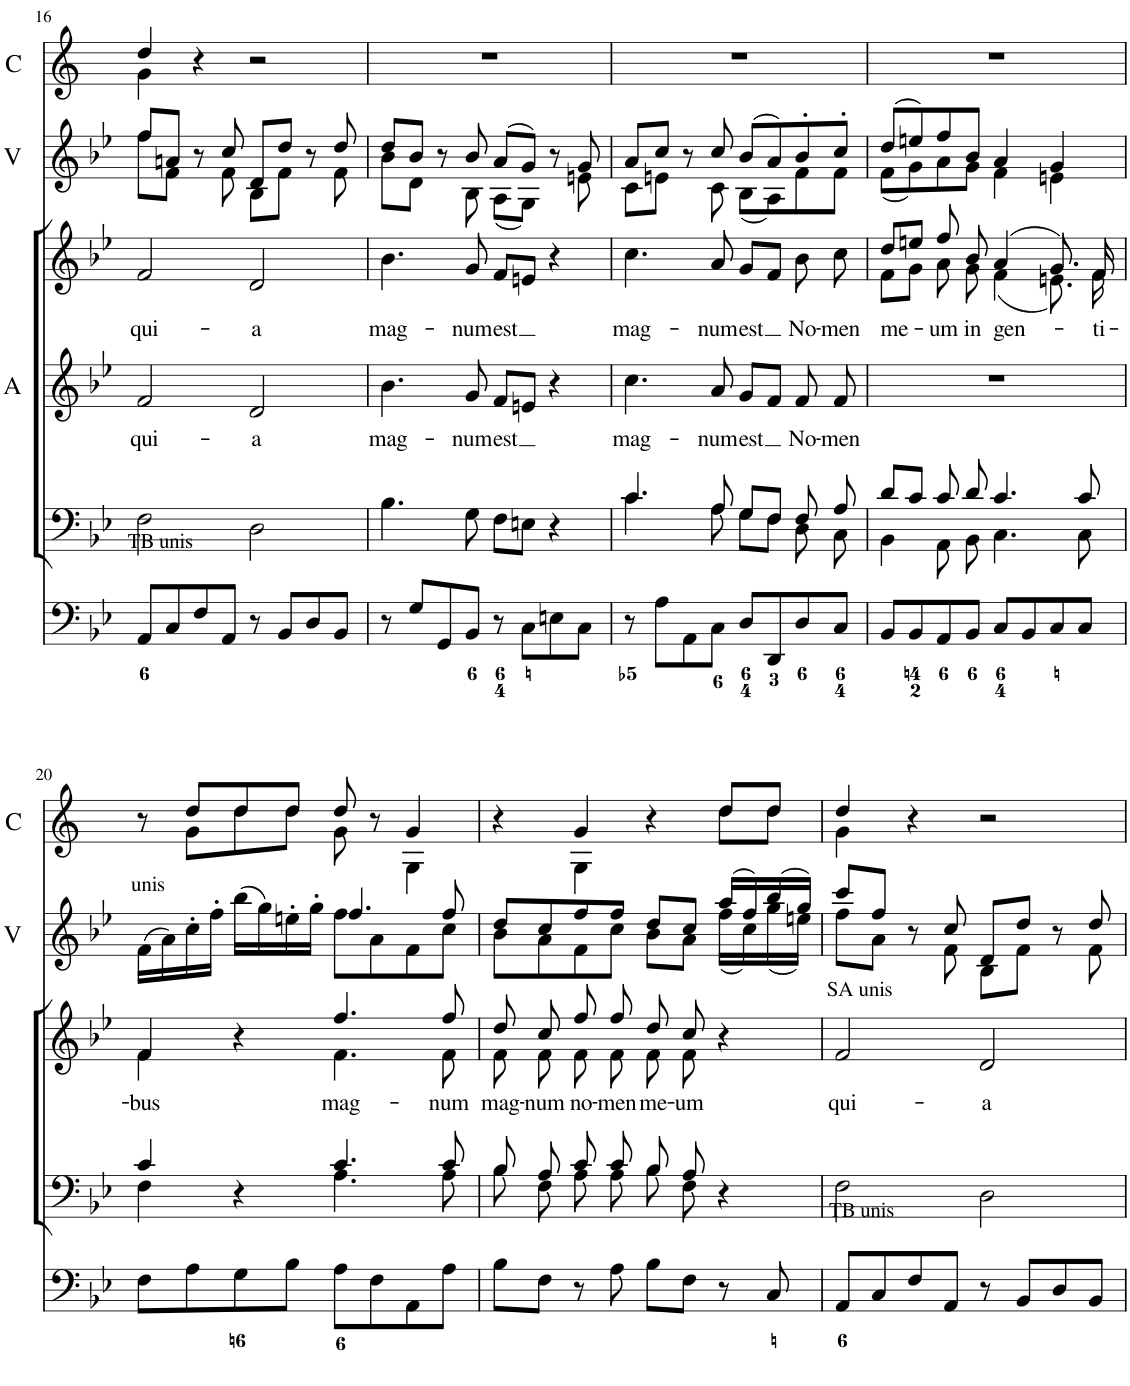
**kern	**kern	**kern	**kern	**kern	**text	**kern	**text	**kern	**kern
*part8	*part7	*part6	*part5	*part4	*part4	*part3	*part3	*part2	*part1
*staff8	*staff7	*staff6	*staff5	*staff4	*staff4	*staff3	*staff3	*staff2	*staff1
*I"Violin	*I"Violin	*I"Organ	*I"TB	*I"A	*	*I"S	*	*I"Violino 1mo, 2do	*I"2 Clarini in Bb
*I'Vln.	*I'Vln.	*	*	*I'A	*	*	*	*I'V	*I'C
!!LO:PB:g=z
*clefG2	*clefG2	*clefF4	*clefF4	*clefG2	*	*clefG2	*	*clefG2	*clefG2
*	*	*	*	*	*	*	*	*	*Trd1c2
*k[b-e-]	*k[b-e-]	*k[b-e-]	*k[b-e-]	*k[b-e-]	*	*k[b-e-]	*	*k[b-e-]	*k[]
*M4/4	*M4/4	*M4/4	*M4/4	*M4/4	*	*M4/4	*	*M4/4	*M4/4
*met(c)	*met(c)	*met(c)	*met(c)	*met(c)	*	*met(c)	*	*met(c)	*met(c)
=16	=16	=16	=16	=16	=16	=16	=16	=16	=16
!	!	!	!LO:TX:a:t=TB unis	!	!	!	!	!	!
!	!	!	!	!	!LO:LY:b	!	!LO:LY:b	!	!
*	*	*	*	*	*	*	*	*^	*^
8ff	8ff	8AA/L	2F\	2f/	qui-	2f/	qui-	8ff/L	8ff\L	4dd/	4g\
8f	8an	8C/	.	.	.	.	.	8an/J	8f\J	.	.
8r	8r	8F/	.	.	.	.	.	8r	8ryy	4r	2.ryy
8f	8cc	8AA/J	.	.	.	.	.	8cc/	8f\	.	.
!	!	!	!	!	!LO:LY:b	!	!LO:LY:b	!	!	!	!
8B-	8d	8r	2D\	2d/	-a	2d/	-a	8d/L	8B-\L	2r	.
8f	8dd	8BB-/L	.	.	.	.	.	8dd/J	8f\J	.	.
8r	8r	8D/	.	.	.	.	.	8r	8ryy	.	.
8f	8dd	8BB-/J	.	.	.	.	.	8dd/	8f\	.	.
*	*	*	*	*	*	*	*	*	*	*v	*v
=17	=17	=17	=17	=17	=17	=17	=17	=17	=17	=17
!	!	!	!	!	!LO:LY:b	!	!LO:LY:b	!	!	!
8b-	8dd	8r	4.B-\	4.b-\	mag-	4.b-\	mag-	8dd/L	8b-\L	1r
8d	8b-	8G/L	.	.	.	.	.	8b-/J	8d\J	.
8r	8r	8GG/	.	.	.	.	.	8r	8ryy	.
!	!	!	!	!	!LO:LY:b	!	!LO:LY:b	!	!	!
8B-	8b-	8BB-/J	8G\	8g/	-num	8g/	-num	8b-/	8B-\	.
!	!	!	!	!	!LO:LY:b	!	!LO:LY:b	!	!	!
(8A	(8a	8r	8F\L	8f/L	est	8f/L	est	(8a/L	(8A\L	.
8G)	8g)	8C\L	8En\J	8en/J	.	8en/J	.	8g/J)	8G\J)	.
8r	8r	8En\	4r	4r	.	4r	.	8r	8ryy	.
8en	8g	8C\J	.	.	.	.	.	8g/	8en\	.
=18	=18	=18	=18	=18	=18	=18	=18	=18	=18	=18
*	*	*	*^	*	*	*	*	*	*	*
!	!	!	!	!	!	!LO:LY:b	!	!LO:LY:b	!	!	!
8c	8a	8r	4.c/	4.c\	4.cc\	mag-	4.cc\	mag-	8a/L	8c\L	1r
8en	8cc	8A\L	.	.	.	.	.	.	8cc/J	8en\J	.
8r	8r	8AA\	.	.	.	.	.	.	8r	8ryy	.
!	!	!	!	!	!	!LO:LY:b	!	!LO:LY:b	!	!	!
8c	8cc	8C\J	8A/	8A\	8a/	-num	8a/	-num	8cc/	8c\	.
!	!	!	!	!	!	!LO:LY:b	!	!LO:LY:b	!	!	!
(8B-	(8b-	8D/L	8G/L	8G\L	8g/L	est	8g/L	est	(8b-/L	(8B-\L	.
8A)	8a)	8DD/	8F/J	8F\J	8f/J	.	8f/J	.	8a/)	8A\)	.
!	!	!	!	!	!	!LO:LY:b	!	!LO:LY:b	!	!	!
8f	8b-'	8D/	8F/	8D\	8f/	No-	8b-\	No-	8b-'/	8f\	.
!	!	!	!	!	!	!LO:LY:b	!	!LO:LY:b	!	!	!
8f	8cc'	8C/J	8A/	8C\	8f/	-men	8cc\	-men	8cc'/J	8f\J	.
=19	=19	=19	=19	=19	=19	=19	=19	=19	=19	=19	=19
!	!	!	!	!	!	!	!	!LO:LY:b	!	!	!
*	*	*	*	*	*	*	*^	*	*	*	*
(8f	(8dd	8BB-/L	8d/L	4BB-\	1r	.	8dd/L	8f\L	me-	(8dd/L	(8f\L	1r
8g)	8een)	8BB-/	8c/J	.	.	.	8een/J	8g\J	.	8een/)	8g\)	.
!	!	!	!	!	!	!	!	!	!LO:LY:b	!	!	!
8a	8ff	8AA/	8c/	8AA\	.	.	8ff/	8a\	-um	8ff/	8a\	.
!	!	!	!	!	!	!	!	!	!LO:LY:b	!	!	!
8g	8b-	8BB-/J	8d/	8BB-\	.	.	8b-/	8g\	in	8b-/J	8g\J	.
!	!	!	!	!	!	!	!	!	!LO:LY:b	!	!	!
4f	4a	8C/L	4.c/	4.C\	.	.	(4a/	(4f\	gen-	4a/	4f\	.
.	.	8BB-/	.	.	.	.	.	.	.	.	.	.
4en	4g	8C/	.	.	.	.	8.g/)	8.en\)	.	4g/	4en\	.
.	.	8C/J	8c/	8C\	.	.	.	.	.	.	.	.
!	!	!	!	!	!	!	!	!	!LO:LY:b	!	!	!
.	.	.	.	.	.	.	16f/	16f\	-ti-	.	.	.
!!LO:LB:g=z
=20	=20	=20	=20	=20	=20	=20	=20	=20	=20	=20	=20	=20
!	!	!	!	!	!	!	!	!	!	!LO:TX:a:t=unis	!	!
!	!LO:TX:a:t=unis	!	!	!	!	!	!	!	!	!	!	!
!LO:TX:a:t=unis	!	!	!	!	!	!	!	!	!	!	!	!
!	!	!	!	!	!	!	!	!	!LO:LY:b	!	!	!
*	*	*	*	*	*	*	*	*	*	*	*	*^
(16fLL	(16fLL	8F\L	4c/	4F\	1r	.	4f/	4f\	-bus	(16f\LL	2ryy	8r	8ryy
16a)	16a)	.	.	.	.	.	.	.	.	16a\)	.	.	.
16cc'	16cc'	8A\	.	.	.	.	.	.	.	16cc'\	.	8dd/L	8g\L
16ff'JJ	16ff'JJ	.	.	.	.	.	.	.	.	16ff'\JJ	.	.	.
(16bb-LL	(16bb-LL	8G\	4r	4ryy	.	.	4r	4ryy	.	(16bb-\LL	.	8dd/	8dd\
16gg)	16gg)	.	.	.	.	.	.	.	.	16gg\)	.	.	.
16een'	16een'	8B-\J	.	.	.	.	.	.	.	16een'\	.	8dd/J	8dd\J
16gg'JJ	16gg'JJ	.	.	.	.	.	.	.	.	16gg'\JJ	.	.	.
!	!	!	!	!	!	!	!	!	!LO:LY:b	!	!	!	!
8ff	4.ff	8A\L	4.c/	4.A\	.	.	4.ff/	4.f\	mag-	4.ff/	8ff\L	8dd/	8g\
8a	.	8F\	.	.	.	.	.	.	.	.	8a\	8r	8ryy
8f	.	8AA\	.	.	.	.	.	.	.	.	8f\	4g/	4G\
!	!	!	!	!	!	!	!	!	!LO:LY:b	!	!	!	!
8cc	8ff	8A\J	8c/	8A\	.	.	8ff/	8f\	-num	8ff/	8cc\J	.	.
=21	=21	=21	=21	=21	=21	=21	=21	=21	=21	=21	=21	=21	=21
!	!LO:TX:a:t=div	!	!	!	!	!	!	!	!	!	!	!	!
!LO:TX:a:t=div	!	!	!	!	!	!	!	!	!	!	!	!	!
!	!	!	!	!	!	!	!	!	!LO:LY:b	!	!	!	!
8b-	8dd	8B-\L	8B-/	8B-\	1r	.	8dd/	8f\	mag-	8dd/L	8b-\L	4r	4ryy
!	!	!	!	!	!	!	!	!	!LO:LY:b	!	!	!	!
8a	8cc	8F\J	8A/	8F\	.	.	8cc/	8f\	-num	8cc/	8a\	.	.
!	!	!	!	!	!	!	!	!	!LO:LY:b	!	!	!	!
8f	8ff	8r	8c/	8A\	.	.	8ff/	8f\	no-	8ff/	8f\	4g/	4G\
!	!	!	!	!	!	!	!	!	!LO:LY:b	!	!	!	!
8cc	8ff	8A\	8c/	8A\	.	.	8ff/	8f\	-men	8ff/J	8cc\J	.	.
!	!	!	!	!	!	!	!	!	!LO:LY:b	!	!	!	!
8b-	8dd	8B-\L	8B-/	8B-\	.	.	8dd/	8f\	me-	8dd/L	8b-\L	4r	4ryy
!	!	!	!	!	!	!	!	!	!LO:LY:b	!	!	!	!
8a	8cc	8F\J	8A/	8F\	.	.	8cc/	8f\	-um	8cc/J	8a\J	.	.
(16ff	(16aa	8r	4r	4ryy	.	.	4r	4ryy	.	(16aa/LL	(16ff\LL	8dd/L	8dd\L
16cc)	16ff)	.	.	.	.	.	.	.	.	16ff/)	16cc\)	.	.
(16gg	(16bb-	8C/	.	.	.	.	.	.	.	(16bb-/	(16gg\	8dd/J	8dd\J
16een)	16gg)	.	.	.	.	.	.	.	.	16gg/JJ)	16een\JJ)	.	.
*	*	*	*v	*v	*	*	*v	*v	*	*	*	*	*
=22	=22	=22	=22	=22	=22	=22	=22	=22	=22	=22	=22
!	!	!	!	!	!	!LO:TX:a:t=SA unis	!	!	!	!	!
!	!	!	!LO:TX:a:t=TB unis	!	!	!	!	!	!	!	!
!	!	!	!	!	!	!	!LO:LY:b	!	!	!	!
8ff	8ccc	8AA/L	2F\	1r	.	2f/	qui-	8ccc/L	8ff\L	4dd/	4g\
8a	8ff	8C/	.	.	.	.	.	8ff/J	8a\J	.	.
8r	8r	8F/	.	.	.	.	.	8r	8ryy	4r	2.ryy
8f	8cc	8AA/J	.	.	.	.	.	8cc/	8f\	.	.
!	!	!	!	!	!	!	!LO:LY:b	!	!	!	!
8B-	8d	8r	2D\	.	.	2d/	-a	8d/L	8B-\L	2r	.
8f	8dd	8BB-/L	.	.	.	.	.	8dd/J	8f\J	.	.
8r	8r	8D/	.	.	.	.	.	8r	8ryy	.	.
8f	8dd	8BB-/J	.	.	.	.	.	8dd/	8f\	.	.
*	*	*	*	*	*	*	*	*v	*v	*	*
*	*	*	*	*	*	*	*	*	*v	*v
=	=	=	=	=	=	=	=	=	=
*-	*-	*-	*-	*-	*-	*-	*-	*-	*-
